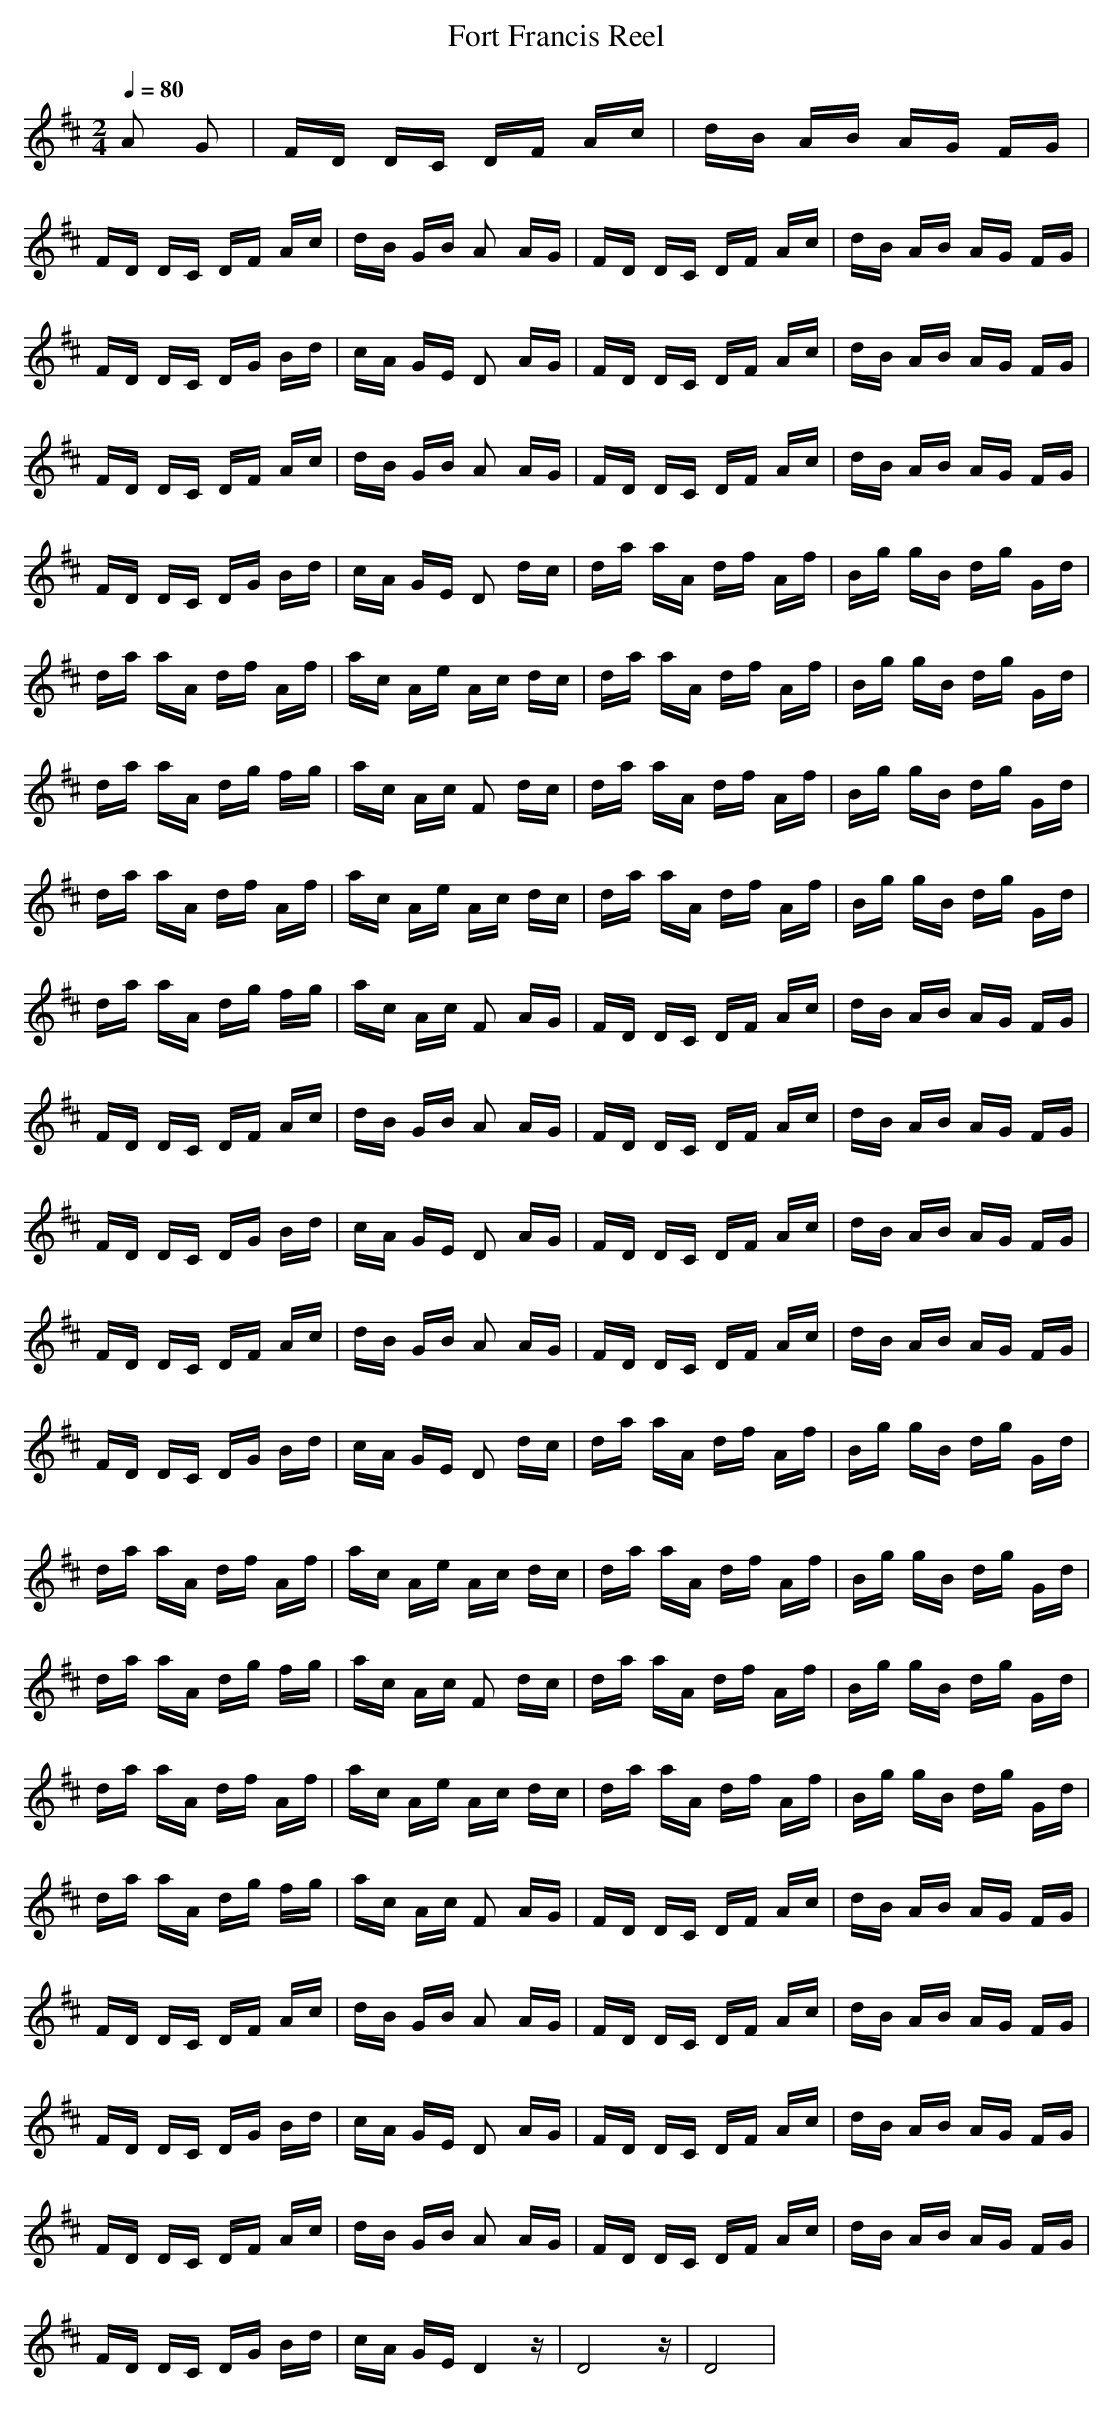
X:1
T: Fort Francis Reel
M: 2/4
L: 1/16
Q:1/4=80
K: D
A2 G2|FD DC DF Ac|dB AB AG FG|
FD DC DF Ac|dB GB A2 AG|FD DC DF Ac|dB AB AG FG|
FD DC DG Bd|cA GE D2 AG|FD DC DF Ac|dB AB AG FG|
FD DC DF Ac|dB GB A2 AG|FD DC DF Ac|dB AB AG FG|
FD DC DG Bd|cA GE D2 dc|da aA df Af|Bg gB dg Gd|
da aA df Af|ac Ae Ac dc|da aA df Af|Bg gB dg Gd|
da aA dg fg|ac Ac F2 dc|da aA df Af|Bg gB dg Gd|
da aA df Af|ac Ae Ac dc|da aA df Af|Bg gB dg Gd|
da aA dg fg|ac Ac F2 AG|FD DC DF Ac|dB AB AG FG|
FD DC DF Ac|dB GB A2 AG|FD DC DF Ac|dB AB AG FG|
FD DC DG Bd|cA GE D2 AG|FD DC DF Ac|dB AB AG FG|
FD DC DF Ac|dB GB A2 AG|FD DC DF Ac|dB AB AG FG|
FD DC DG Bd|cA GE D2 dc|da aA df Af|Bg gB dg Gd|
da aA df Af|ac Ae Ac dc|da aA df Af|Bg gB dg Gd|
da aA dg fg|ac Ac F2 dc|da aA df Af|Bg gB dg Gd|
da aA df Af|ac Ae Ac dc|da aA df Af|Bg gB dg Gd|
da aA dg fg|ac Ac F2 AG|FD DC DF Ac|dB AB AG FG|
FD DC DF Ac|dB GB A2 AG|FD DC DF Ac|dB AB AG FG|
FD DC DG Bd|cA GE D2 AG|FD DC DF Ac|dB AB AG FG|
FD DC DF Ac|dB GB A2 AG|FD DC DF Ac|dB AB AG FG|
FD DC DG Bd|cA GE D4z|D8z|D8|
